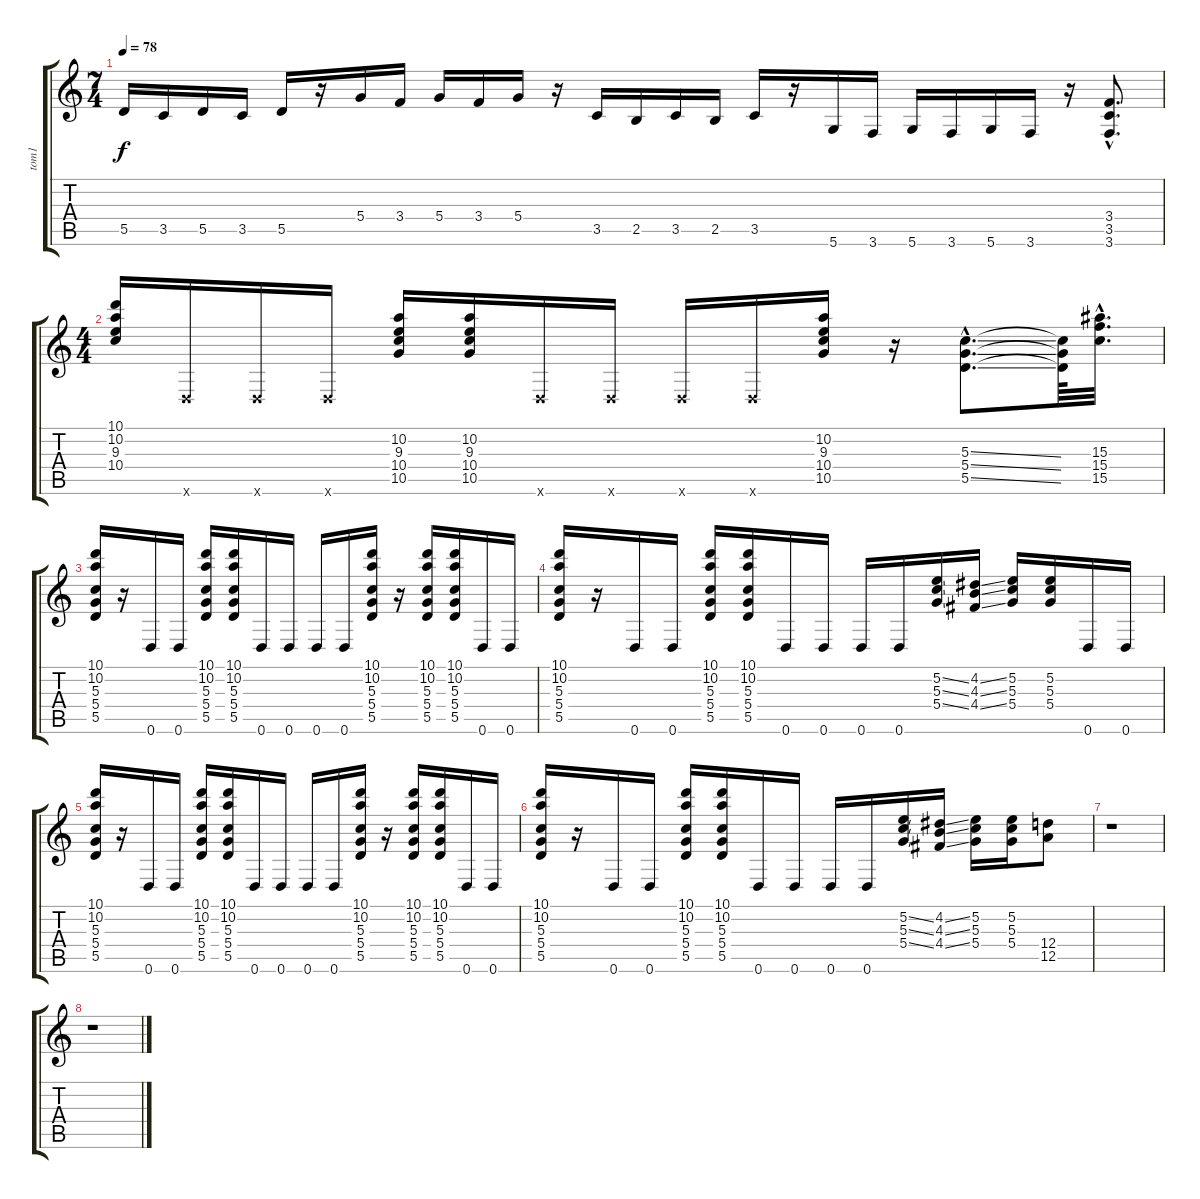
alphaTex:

\track ("tom1" "tom1") {instrument distortionguitar}
\staff {score tabs}
\tuning (E4 B3 G3 D3 A2 D2) {hide}
\ts (7 4)
\tempo 78
\clef g2
\ks c
5.5.16{dy f} 3.5.16 5.5.16 3.5.16 5.5.16 r.16 5.4.16 3.4.16 5.4.16 3.4.16 5.4.16 r.16 3.5.16 2.5.16 3.5.16 2.5.16 3.5.16 r.16 5.6.16 3.6.16 5.6.16 3.6.16 5.6.16 3.6.16 r.16 (3.4{hac} 3.5{hac} 3.6{hac}).8{d} |
\ts (4 4)
(10.1 10.2 9.3 10.4).16 0.6{x}.16 0.6{x}.16 0.6{x}.16 (10.2 9.3 10.4 10.5).16 (10.2 9.3 10.4 10.5).16 0.6{x}.16 0.6{x}.16 0.6{x}.16 0.6{x}.16 (10.2 9.3 10.4 10.5).16 r.16 (5.3{ss hac} 5.4{ss hac} 5.5{ss hac}).8{d} (5.3{t} 5.4{t} 5.5{t}).64 (15.3{hac} 15.4{hac} 15.5{hac}).32{d} |
(10.1 10.2 5.3 5.4 5.5).16 r.16 0.6.16 0.6.16 (10.1 10.2 5.3 5.4 5.5).16 (10.1 10.2 5.3 5.4 5.5).16 0.6.16 0.6.16 0.6.16 0.6.16 (10.1 10.2 5.3 5.4 5.5).16 r.16 (10.1 10.2 5.3 5.4 5.5).16 (10.1 10.2 5.3 5.4 5.5).16 0.6.16 0.6.16 |
(10.1 10.2 5.3 5.4 5.5).16 r.16 0.6.16 0.6.16 (10.1 10.2 5.3 5.4 5.5).16 (10.1 10.2 5.3 5.4 5.5).16 0.6.16 0.6.16 0.6.16 0.6.16 (5.2{ss} 5.3{ss} 5.4{ss}).16 (4.2{ss} 4.3{ss} 4.4{ss}).16 (5.2 5.3 5.4).16 (5.2 5.3 5.4).16 0.6.16 0.6.16 |
(10.1 10.2 5.3 5.4 5.5).16 r.16 0.6.16 0.6.16 (10.1 10.2 5.3 5.4 5.5).16 (10.1 10.2 5.3 5.4 5.5).16 0.6.16 0.6.16 0.6.16 0.6.16 (10.1 10.2 5.3 5.4 5.5).16 r.16 (10.1 10.2 5.3 5.4 5.5).16 (10.1 10.2 5.3 5.4 5.5).16 0.6.16 0.6.16 |
(10.1 10.2 5.3 5.4 5.5).16 r.16 0.6.16 0.6.16 (10.1 10.2 5.3 5.4 5.5).16 (10.1 10.2 5.3 5.4 5.5).16 0.6.16 0.6.16 0.6.16 0.6.16 (5.2{ss} 5.3{ss} 5.4{ss}).16 (4.2{ss} 4.3{ss} 4.4{ss}).16 (5.2 5.3 5.4).16 (5.2 5.3 5.4).16 (12.4 12.5).8 |
r.1 |
r.1
